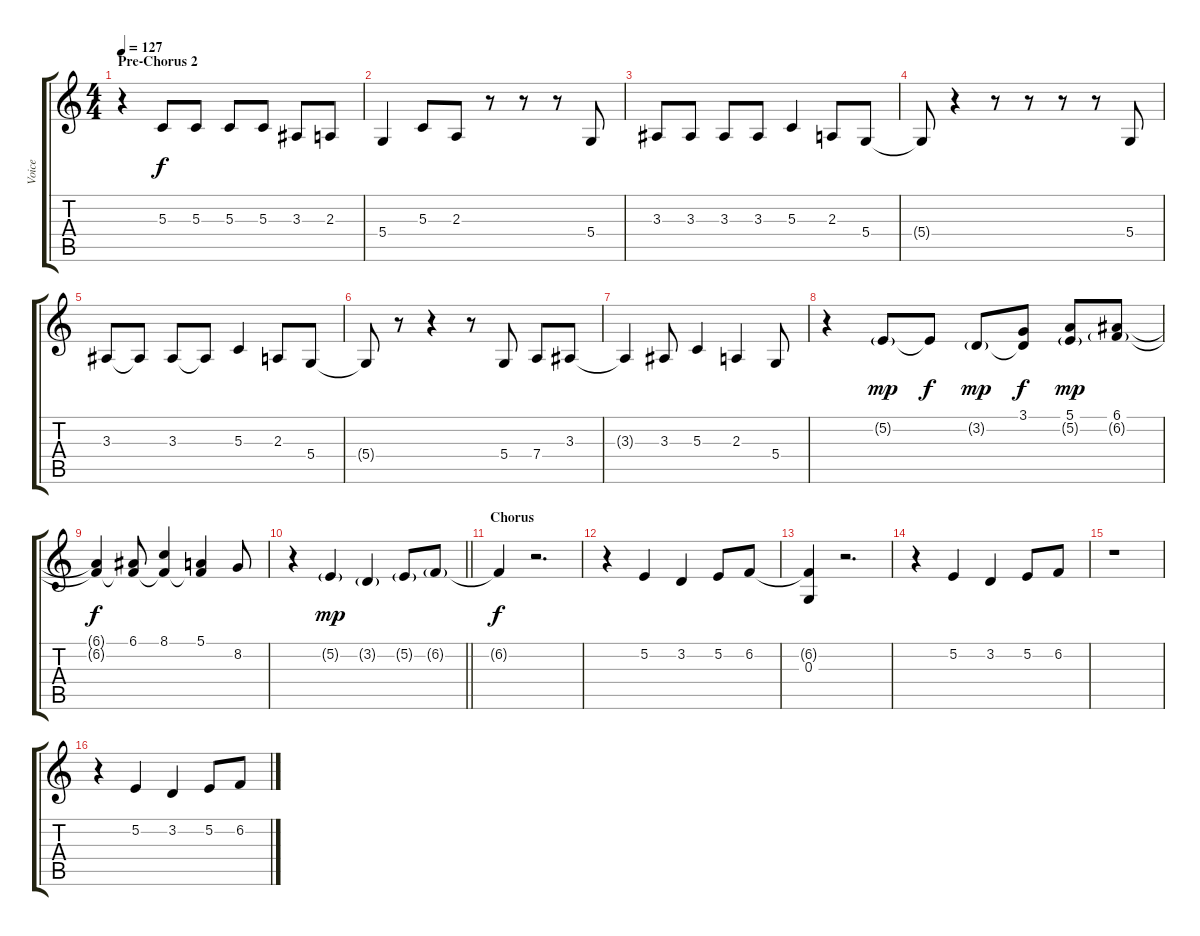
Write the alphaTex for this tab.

\track ("Voice" "Voice") {instrument lead6voice}
\staff {score tabs}
\tuning (E4 B3 G3 D3 A2 E2) {hide}
\ts (4 4)
\section ("" "Pre-Chorus 2")
\tempo 127
\clef g2
\ks c
r.4{dy mp} 5.3.8{dy f} 5.3.8 5.3.8 5.3.8 3.3.8 2.3.8 |
5.4.4 5.3.8 2.3.8 r.8 r.8 r.8 5.4.8 |
3.3.8 3.3.8 3.3.8 3.3.8 5.3.4 2.3.8 5.4.8 |
5.4{t}.8 r.4 r.8 r.8 r.8 r.8 5.4.8 |
3.3.8 3.3{t}.8 3.3.8 3.3{t}.8 5.3.4 2.3.8 5.4.8 |
5.4{t}.8 r.8 r.4 r.8 5.4.8 7.4.8 3.3.8 |
3.3{t}.4 3.3.8 5.3.4 2.3.4 5.4.8 |
r.4 5.2{g}.8{dy mp} 5.2{t}.8{dy f} 3.2{g}.8{dy mp} (3.1 3.2{t}).8{dy f} (5.1 5.2{g}).8{dy mp} (6.1 6.2{g}).8 |
(6.1{t} 6.2{t}).4{dy f} (6.1 6.2{t}).8 (8.1 6.2{t}).4 (5.1 6.2{t}).4 8.2.8 |
\barLineRight lightlight
r.4 5.2{g}.4{dy mp} 3.2{g}.4 5.2{g}.8 6.2{g}.8 |
\section ("" "Chorus")
6.2{t}.4{dy f} r.2{d} |
r.4 5.2.4 3.2.4 5.2.8 6.2.8 |
(6.2{t} 0.3).4 r.2{d} |
r.4 5.2.4 3.2.4 5.2.8 6.2.8 |
r.1 |
r.4 5.2.4 3.2.4 5.2.8 6.2.8
